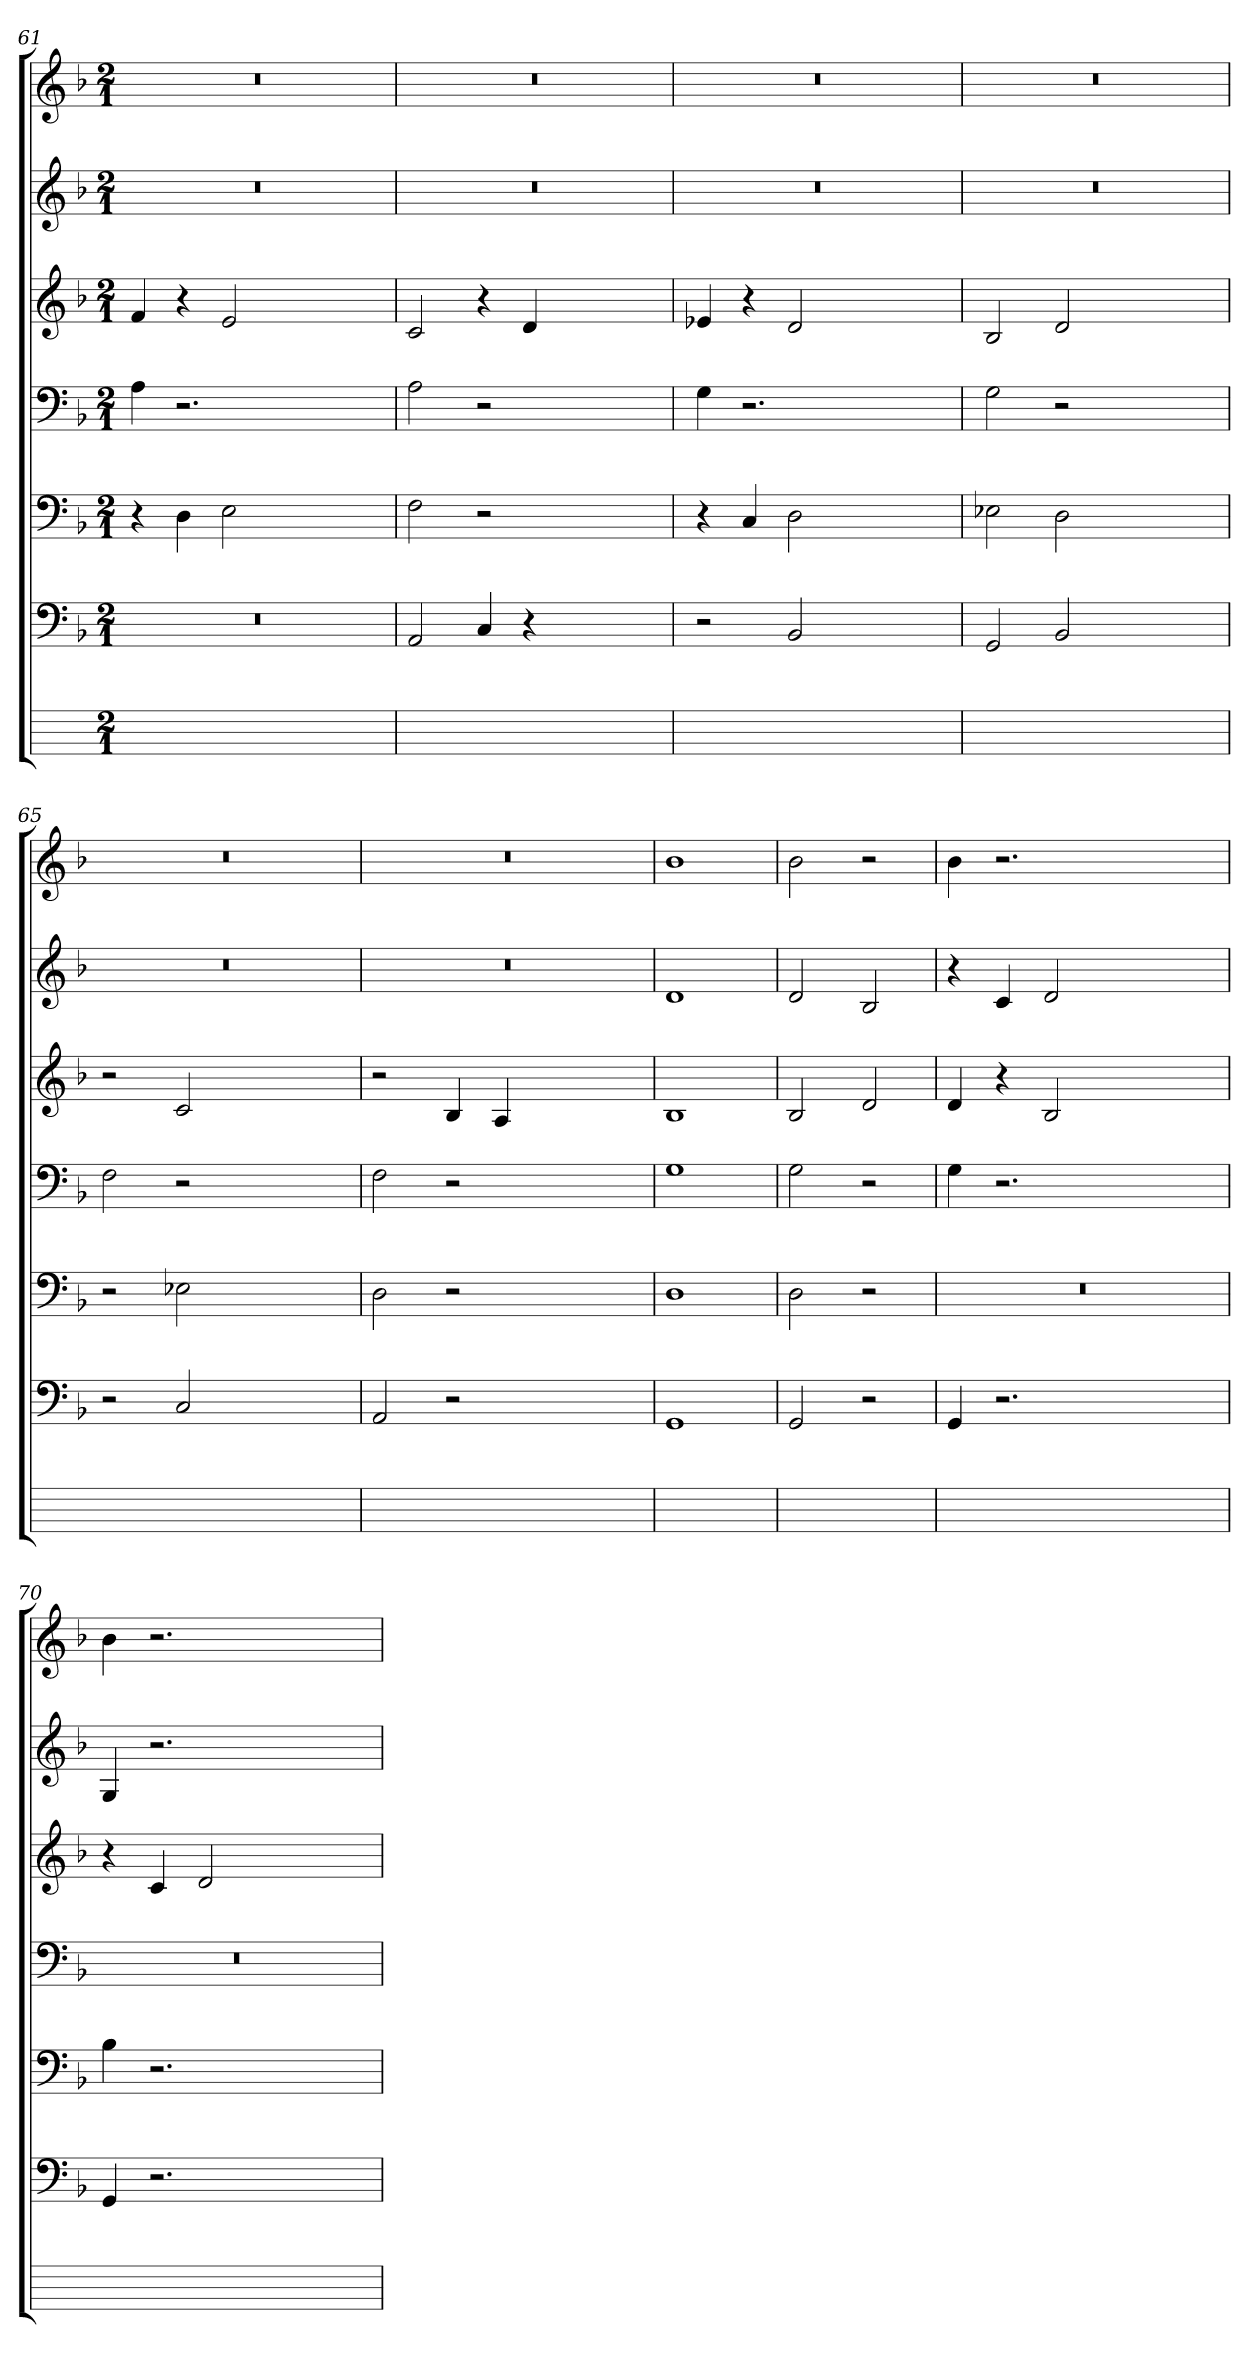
**kern	**kern	**kern	**kern	**kern	**kern	**kern
*part7	*part6	*part5	*part4	*part3	*part2	*part1
*staff7	*staff6	*staff5	*staff4	*staff3	*staff2	*staff1
*	*clefF4	*clefF4	*clefF4	*clefG2	*clefG2	*clefG2
*	*k[b-]	*k[b-]	*k[b-]	*k[b-]	*k[b-]	*k[b-]
*	*F:	*F:	*F:	*F:	*F:	*F:
*M2/1	*M2/1	*M2/1	*M2/1	*M2/1	*M2/1	*M2/1
=61	=61	=61	=61	=61	=61	=61
0ryy	0r	4r	4A	4f	0r	0r
.	.	4D	2.r	4r	.	.
.	.	2E	.	2e	.	.
.	.	1ryy	1ryy	1ryy	.	.
=62	=62	=62	=62	=62	=62	=62
0ryy	2AA	2F	2Ai	2c	0r	0r
.	4C	2r	2r	4r	.	.
.	4r	.	.	4d	.	.
.	1ryy	1ryy	1ryy	1ryy	.	.
=63	=63	=63	=63	=63	=63	=63
0ryy	2r	4r	4G	4e-X	0r	0r
.	.	4C	2.r	4r	.	.
.	2BB-	2D	.	2d	.	.
.	1ryy	1ryy	1ryy	1ryy	.	.
=64	=64	=64	=64	=64	=64	=64
0ryy	2GG	2E-X	2Gi	2B-	0r	0r
.	2BB-	2D	2r	2d	.	.
.	1ryy	1ryy	1ryy	1ryy	.	.
=65	=65	=65	=65	=65	=65	=65
0ryy	2r	2r	2F	2r	0r	0r
.	2C	2E-X	2r	2c	.	.
.	1ryy	1ryy	1ryy	1ryy	.	.
=66	=66	=66	=66	=66	=66	=66
0ryy	2AA	2Dj	2Fi	2r	0r	0r
.	2r	2r	2r	4B-	.	.
.	.	.	.	4A	.	.
.	1ryy	1ryy	1ryy	1ryy	.	.
=67	=67	=67	=67	=67	=67	=67
1ryy	1GG	1D	1G	1B-	1d	1b-
=68	=68	=68	=68	=68	=68	=68
1ryy	2GGi	2Di	2Gi	2B-i	2d	2b-i
.	2r	2r	2r	2d	2B-	2r
=69	=69	=69	=69	=69	=69	=69
0ryy	4GGi	0r	4Gi	4d	4r	4b-i
.	2.r	.	2.r	4r	4c	2.r
.	.	.	.	2B-	2d	.
.	1ryy	.	1ryy	1ryy	1ryy	1ryy
=70	=70	=70	=70	=70	=70	=70
0ryy	4GGi	4B-	0r	4r	4G	4b-i
.	2.r	2.r	.	4c	2.r	2.r
.	.	.	.	2d	.	.
.	1ryy	1ryy	.	1ryy	1ryy	1ryy
=	=	=	=	=	=	=
*-	*-	*-	*-	*-	*-	*-
